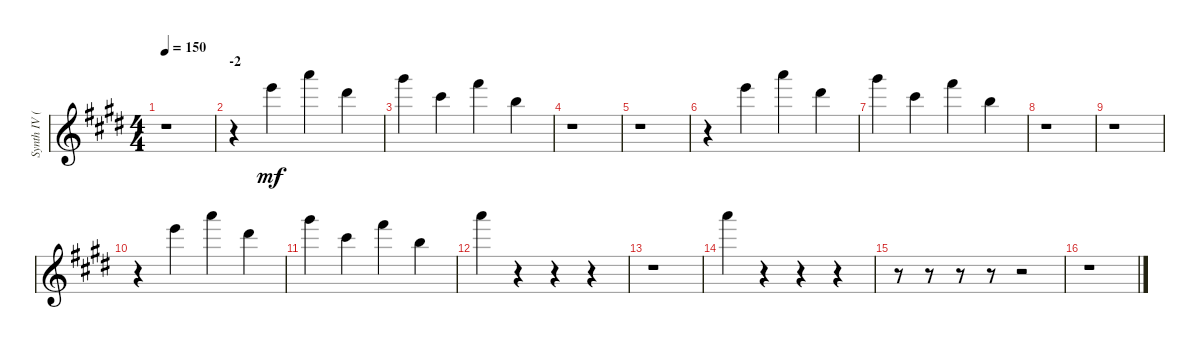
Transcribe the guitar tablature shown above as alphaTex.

\track ("Synth IV (Glock)" "Synth IV (") {instrument glockenspiel}
\staff {score}
\tuning (E4 B3 G3 D3 A2 E2 B1) {hide}
\ts (4 4)
\tempo 150
\clef g2
\ks e
r.1{dy mf} |
\section ("" "-2")
r.4 24.1.4 29.1.4 23.1.4 |
28.1.4 21.1.4 26.1.4 19.1.4 |
r.1 |
r.1 |
r.4 24.1.4 29.1.4 23.1.4 |
28.1.4 21.1.4 26.1.4 19.1.4 |
r.1 |
r.1 |
r.4 24.1.4 29.1.4 23.1.4 |
28.1.4 21.1.4 26.1.4 19.1.4 |
29.1.4 r.4 r.4 r.4 |
r.1 |
29.1.4 r.4 r.4 r.4 |
r.8 r.8 r.8 r.8 r.2 |
r.1
